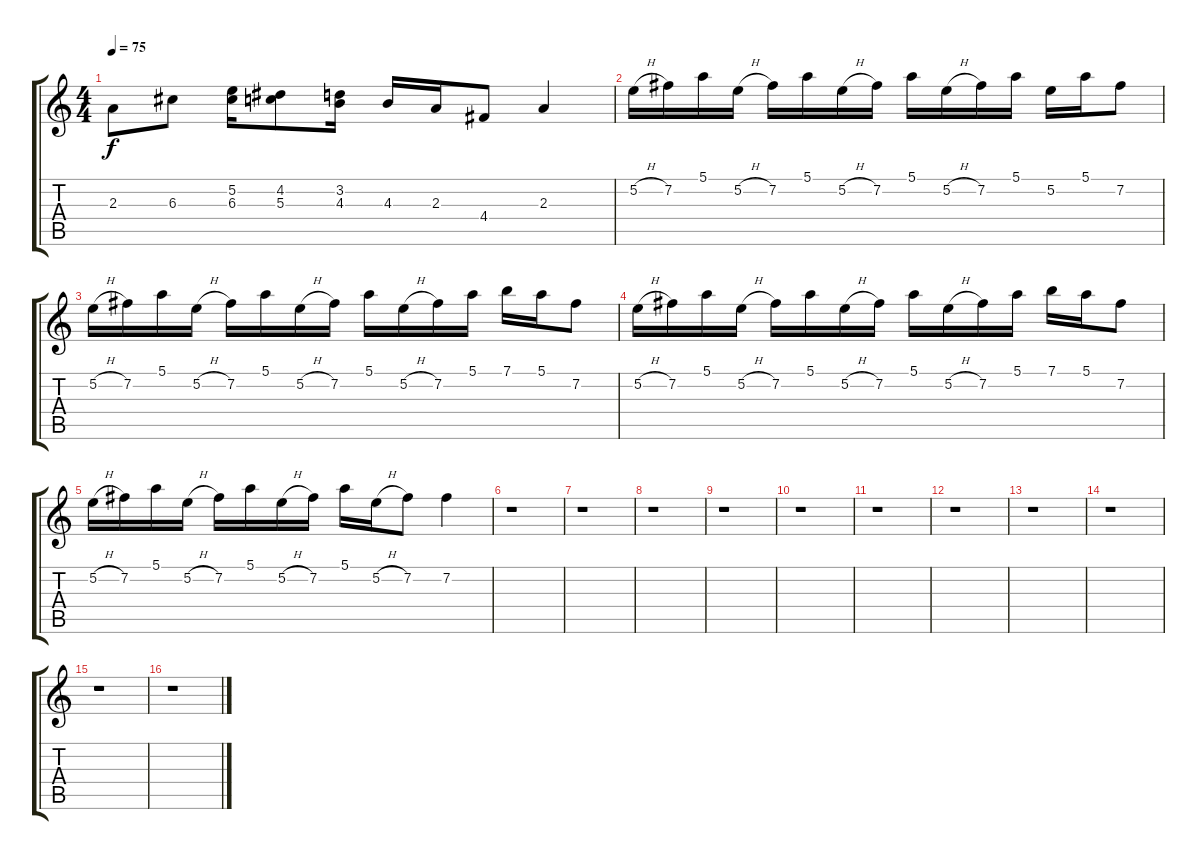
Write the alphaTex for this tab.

\track "" {instrument electricguitarjazz}
\staff {score tabs}
\tuning (E4 B3 G3 D3 A2 E2) {hide}
\ts (4 4)
\tempo 75
\clef g2
\ks c
2.3.8{dy f} 6.3.8 (5.2 6.3).16 (4.2 5.3).8 (3.2 4.3).16 4.3.16 2.3.16 4.4.8 2.3.4 |
5.2{h}.16 7.2.16 5.1.16 5.2{h}.16 7.2.16 5.1.16 5.2{h}.16 7.2.16 5.1.16 5.2{h}.16 7.2.16 5.1.16 5.2.16 5.1.16 7.2.8 |
5.2{h}.16 7.2.16 5.1.16 5.2{h}.16 7.2.16 5.1.16 5.2{h}.16 7.2.16 5.1.16 5.2{h}.16 7.2.16 5.1.16 7.1.16 5.1.16 7.2.8 |
5.2{h}.16 7.2.16 5.1.16 5.2{h}.16 7.2.16 5.1.16 5.2{h}.16 7.2.16 5.1.16 5.2{h}.16 7.2.16 5.1.16 7.1.16 5.1.16 7.2.8 |
5.2{h}.16 7.2.16 5.1.16 5.2{h}.16 7.2.16 5.1.16 5.2{h}.16 7.2.16 5.1.16 5.2{h}.16 7.2.8 7.2.4 |
r.1 |
r.1 |
r.1 |
r.1 |
r.1 |
r.1 |
r.1 |
r.1 |
r.1 |
r.1 |
r.1
